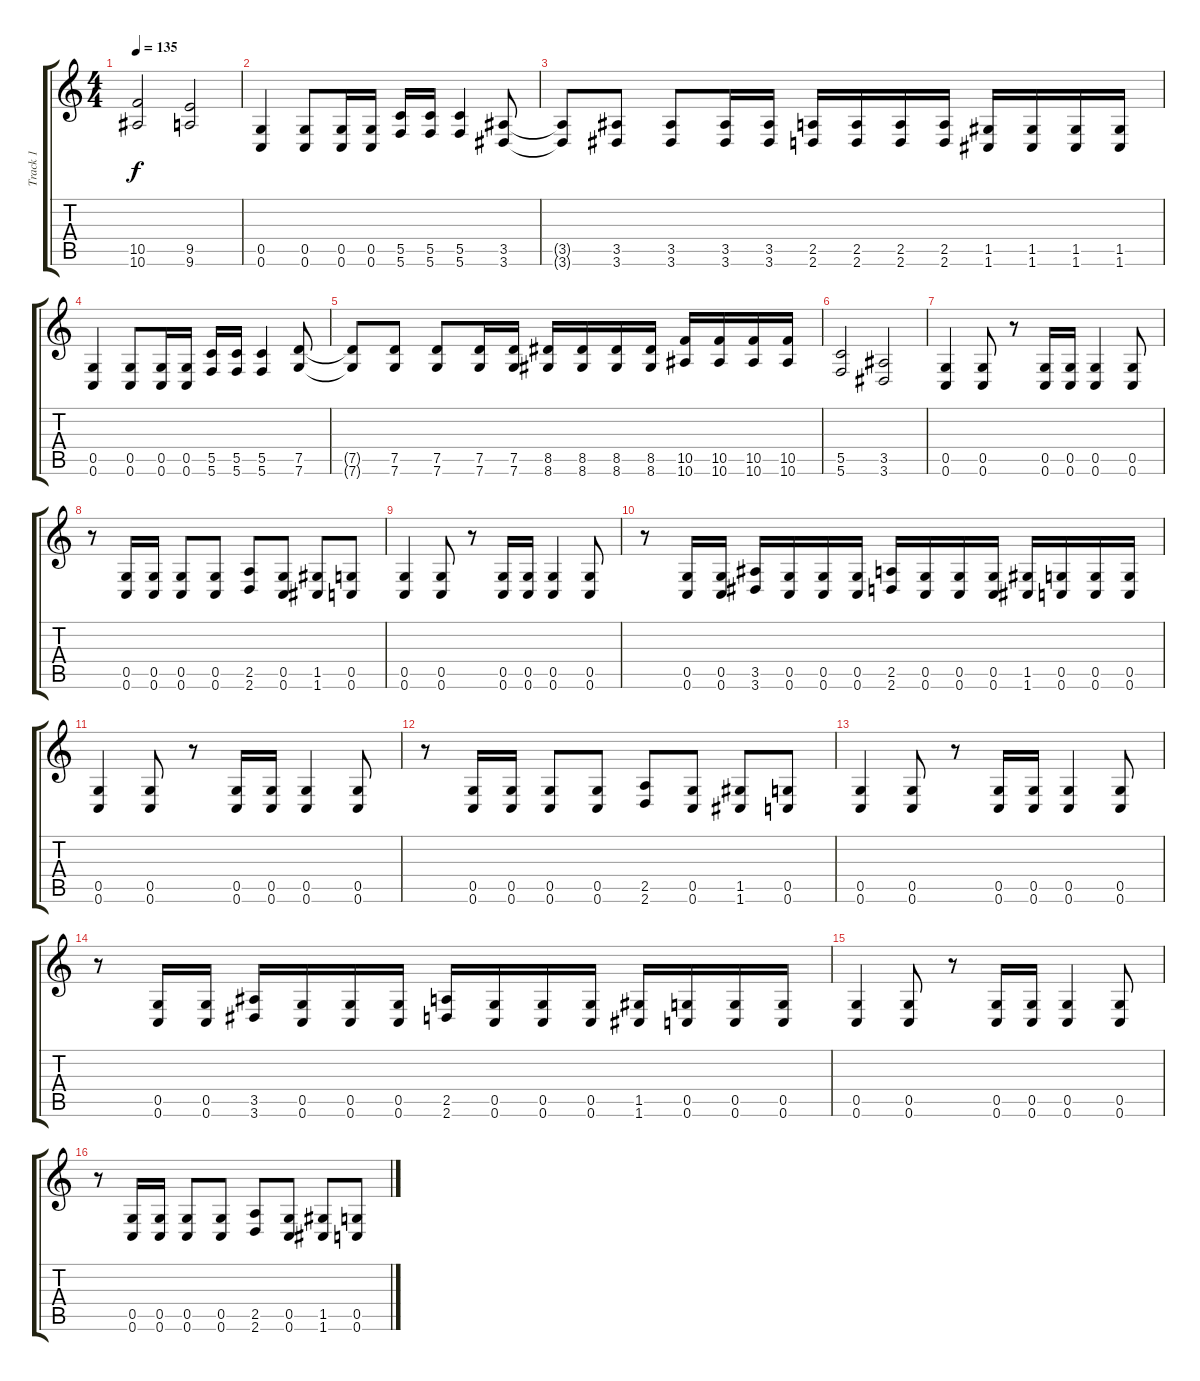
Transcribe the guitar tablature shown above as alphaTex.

\track ("Track 1" "Track 1") {instrument distortionguitar}
\staff {score tabs}
\tuning (D4 A3 F3 C3 G2 C2) {hide}
\ts (4 4)
\tempo 135
\clef g2
\ks c
(10.5 10.6).2{dy f} (9.5 9.6).2 |
(0.5 0.6).4 (0.5 0.6).8 (0.5 0.6).16 (0.5 0.6).16 (5.5 5.6).16 (5.5 5.6).16 (5.5 5.6).4 (3.5 3.6).8 |
(3.5{t} 3.6{t}).8 (3.5 3.6).8 (3.5 3.6).8 (3.5 3.6).16 (3.5 3.6).16 (2.5 2.6).16 (2.5 2.6).16 (2.5 2.6).16 (2.5 2.6).16 (1.5 1.6).16 (1.5 1.6).16 (1.5 1.6).16 (1.5 1.6).16 |
(0.5 0.6).4 (0.5 0.6).8 (0.5 0.6).16 (0.5 0.6).16 (5.5 5.6).16 (5.5 5.6).16 (5.5 5.6).4 (7.5 7.6).8 |
(7.5{t} 7.6{t}).8 (7.5 7.6).8 (7.5 7.6).8 (7.5 7.6).16 (7.5 7.6).16 (8.5 8.6).16 (8.5 8.6).16 (8.5 8.6).16 (8.5 8.6).16 (10.5 10.6).16 (10.5 10.6).16 (10.5 10.6).16 (10.5 10.6).16 |
(5.5 5.6).2 (3.5 3.6).2 |
(0.5 0.6).4 (0.5 0.6).8 r.8 (0.5 0.6).16 (0.5 0.6).16 (0.5 0.6).4 (0.5 0.6).8 |
r.8 (0.5 0.6).16 (0.5 0.6).16 (0.5 0.6).8 (0.5 0.6).8 (2.5 2.6).8 (0.5 0.6).8 (1.5 1.6).8 (0.5 0.6).8 |
(0.5 0.6).4 (0.5 0.6).8 r.8 (0.5 0.6).16 (0.5 0.6).16 (0.5 0.6).4 (0.5 0.6).8 |
r.8 (0.5 0.6).16 (0.5 0.6).16 (3.5 3.6).16 (0.5 0.6).16 (0.5 0.6).16 (0.5 0.6).16 (2.5 2.6).16 (0.5 0.6).16 (0.5 0.6).16 (0.5 0.6).16 (1.5 1.6).16 (0.5 0.6).16 (0.5 0.6).16 (0.5 0.6).16 |
(0.5 0.6).4 (0.5 0.6).8 r.8 (0.5 0.6).16 (0.5 0.6).16 (0.5 0.6).4 (0.5 0.6).8 |
r.8 (0.5 0.6).16 (0.5 0.6).16 (0.5 0.6).8 (0.5 0.6).8 (2.5 2.6).8 (0.5 0.6).8 (1.5 1.6).8 (0.5 0.6).8 |
(0.5 0.6).4 (0.5 0.6).8 r.8 (0.5 0.6).16 (0.5 0.6).16 (0.5 0.6).4 (0.5 0.6).8 |
r.8 (0.5 0.6).16 (0.5 0.6).16 (3.5 3.6).16 (0.5 0.6).16 (0.5 0.6).16 (0.5 0.6).16 (2.5 2.6).16 (0.5 0.6).16 (0.5 0.6).16 (0.5 0.6).16 (1.5 1.6).16 (0.5 0.6).16 (0.5 0.6).16 (0.5 0.6).16 |
(0.5 0.6).4 (0.5 0.6).8 r.8 (0.5 0.6).16 (0.5 0.6).16 (0.5 0.6).4 (0.5 0.6).8 |
r.8 (0.5 0.6).16 (0.5 0.6).16 (0.5 0.6).8 (0.5 0.6).8 (2.5 2.6).8 (0.5 0.6).8 (1.5 1.6).8 (0.5 0.6).8
